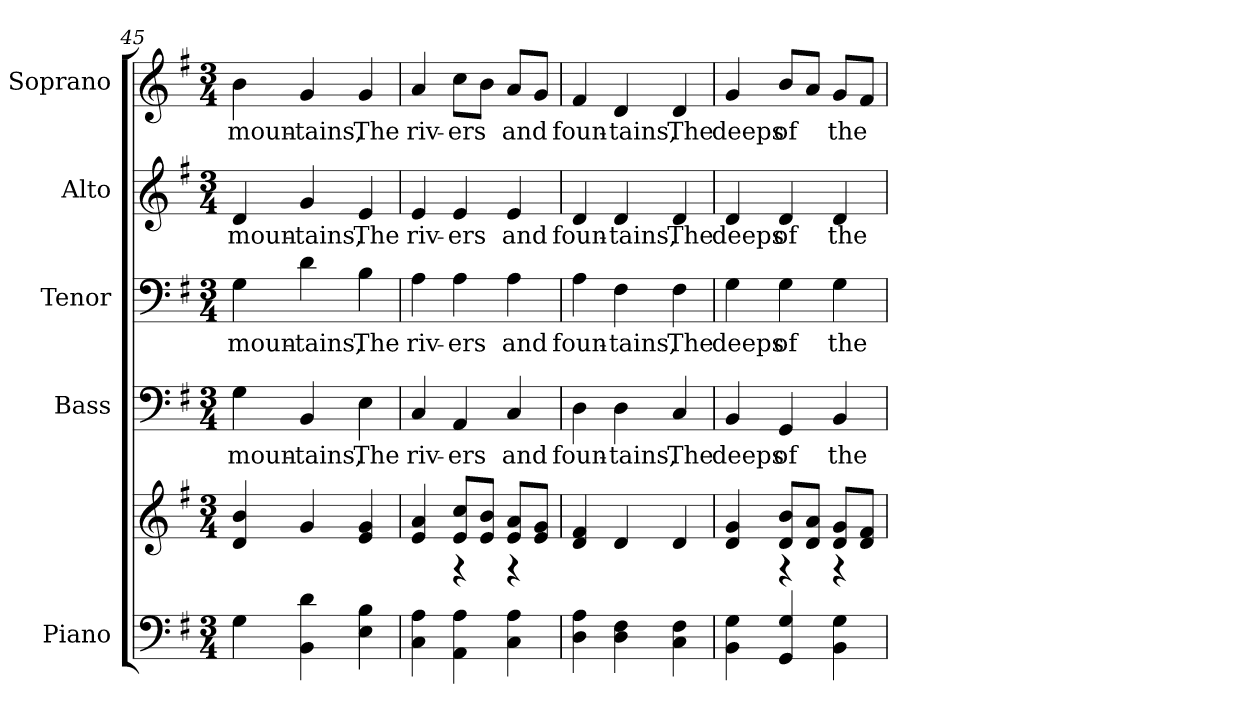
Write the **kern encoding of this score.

**kern	**kern	**kern	**text	**kern	**text	**kern	**text	**kern	**text
*part5	*part5	*part4	*part4	*part3	*part3	*part2	*part2	*part1	*part1
*staff6	*staff5	*staff4	*staff4	*staff3	*staff3	*staff2	*staff2	*staff1	*staff1
*I"Piano	*	*I"Bass	*	*I"Tenor	*	*I"Alto	*	*I"Soprano	*
*I'Pno.	*	*I'B.	*	*I'T.	*	*I'A.	*	*I'S.	*
*clefF4	*clefG2	*clefF4	*	*clefF4	*	*clefG2	*	*clefG2	*
*k[f#]	*k[f#]	*k[f#]	*	*k[f#]	*	*k[f#]	*	*k[f#]	*
*G:	*G:	*G:	*	*G:	*	*G:	*	*G:	*
*M3/4	*M3/4	*M3/4	*	*M3/4	*	*M3/4	*	*M3/4	*
=45	=45	=45	=45	=45	=45	=45	=45	=45	=45
!	!	!	!LO:LY:b:color=#000000	!	!	!	!	!	!
!	!	!	!	!	!LO:LY:b:color=#000000	!	!	!	!
!	!	!	!	!	!	!	!LO:LY:b:color=#000000	!	!
!	!	!	!	!	!	!	!	!	!LO:LY:b:color=#000000
4Gi\	4di/ 4bi	4Gi\	moun-	4Gi\	moun-	4di/	moun-	4bi\	moun-
!	!	!	!LO:LY:b:color=#000000	!	!	!	!	!	!
!	!	!	!	!	!LO:LY:b:color=#000000	!	!	!	!
!	!	!	!	!	!	!	!LO:LY:b:color=#000000	!	!
!	!	!	!	!	!	!	!	!	!LO:LY:b:color=#000000
4BBi\ 4di	4gi/	4BBi/	-tains,	4di\	-tains,	4gi/	-tains,	4gi/	-tains,
!	!	!	!LO:LY:b:color=#000000	!	!	!	!	!	!
!	!	!	!	!	!LO:LY:b:color=#000000	!	!	!	!
!	!	!	!	!	!	!	!LO:LY:b:color=#000000	!	!
!	!	!	!	!	!	!	!	!	!LO:LY:b:color=#000000
4Ei\ 4Bi	4ei/ 4gi	4Ei\	The	4Bi\	The	4ei/	The	4gi/	The
!!LO:PB:g=z
=46	=46	=46	=46	=46	=46	=46	=46	=46	=46
*	*^	*	*	*	*	*	*	*	*
!	!	!	!	!LO:LY:b:color=#000000	!	!	!	!	!	!
!	!	!	!	!	!	!LO:LY:b:color=#000000	!	!	!	!
!	!	!	!	!	!	!	!	!LO:LY:b:color=#000000	!	!
!	!	!	!	!	!	!	!	!	!	!LO:LY:b:color=#000000
4Ci\ 4Ai	4ei/ 4ai	4ryy	4Ci/	riv-	4Ai\	riv-	4ei/	riv-	4ai/	riv-
!	!	!	!	!LO:LY:b:color=#000000	!	!	!	!	!	!
!	!	!	!	!	!	!LO:LY:b:color=#000000	!	!	!	!
!	!	!	!	!	!	!	!	!LO:LY:b:color=#000000	!	!
!	!	!	!	!	!	!	!	!	!	!LO:LY:b:color=#000000
4AAi\ 4Ai	8ei/ 8cciL	4r	4AAi/	-ers	4Ai\	-ers	4ei/	-ers	8cci\L	-ers
.	8ei/ 8biJ	.	.	.	.	.	.	.	8bi\J	.
!	!	!	!	!LO:LY:b:color=#000000	!	!	!	!	!	!
!	!	!	!	!	!	!LO:LY:b:color=#000000	!	!	!	!
!	!	!	!	!	!	!	!	!LO:LY:b:color=#000000	!	!
!	!	!	!	!	!	!	!	!	!	!LO:LY:b:color=#000000
4Ci\ 4Ai	8ei/ 8aiL	4r	4Ci/	and	4Ai\	and	4ei/	and	8ai/L	and
.	8ei/ 8giJ	.	.	.	.	.	.	.	8gi/J	.
*	*v	*v	*	*	*	*	*	*	*	*
=47	=47	=47	=47	=47	=47	=47	=47	=47	=47
!	!	!	!LO:LY:b:color=#000000	!	!	!	!	!	!
!	!	!	!	!	!LO:LY:b:color=#000000	!	!	!	!
!	!	!	!	!	!	!	!LO:LY:b:color=#000000	!	!
!	!	!	!	!	!	!	!	!	!LO:LY:b:color=#000000
4Di\ 4Ai	4di/ 4f#i	4Di\	foun-	4Ai\	foun-	4di/	foun-	4f#i/	foun-
!	!	!	!LO:LY:b:color=#000000	!	!	!	!	!	!
!	!	!	!	!	!LO:LY:b:color=#000000	!	!	!	!
!	!	!	!	!	!	!	!LO:LY:b:color=#000000	!	!
!	!	!	!	!	!	!	!	!	!LO:LY:b:color=#000000
4Di\ 4F#i	4di/	4Di\	-tains,	4F#i\	-tains,	4di/	-tains,	4di/	-tains,
!	!	!	!LO:LY:b:color=#000000	!	!	!	!	!	!
!	!	!	!	!	!LO:LY:b:color=#000000	!	!	!	!
!	!	!	!	!	!	!	!LO:LY:b:color=#000000	!	!
!	!	!	!	!	!	!	!	!	!LO:LY:b:color=#000000
4Ci\ 4F#i	4di/	4Ci/	The	4F#i\	The	4di/	The	4di/	The
=48	=48	=48	=48	=48	=48	=48	=48	=48	=48
*	*^	*	*	*	*	*	*	*	*
!	!	!	!	!LO:LY:b:color=#000000	!	!	!	!	!	!
!	!	!	!	!	!	!LO:LY:b:color=#000000	!	!	!	!
!	!	!	!	!	!	!	!	!LO:LY:b:color=#000000	!	!
!	!	!	!	!	!	!	!	!	!	!LO:LY:b:color=#000000
4BBi\ 4Gi	4di/ 4gi	4ryy	4BBi/	deeps	4Gi\	deeps	4di/	deeps	4gi/	deeps
!	!	!	!	!LO:LY:b:color=#000000	!	!	!	!	!	!
!	!	!	!	!	!	!LO:LY:b:color=#000000	!	!	!	!
!	!	!	!	!	!	!	!	!LO:LY:b:color=#000000	!	!
!	!	!	!	!	!	!	!	!	!	!LO:LY:b:color=#000000
4GGi/ 4Gi	8di/ 8biL	4r	4GGi/	of	4Gi\	of	4di/	of	8bi/L	of
.	8di/ 8aiJ	.	.	.	.	.	.	.	8ai/J	.
!	!	!	!	!LO:LY:b:color=#000000	!	!	!	!	!	!
!	!	!	!	!	!	!LO:LY:b:color=#000000	!	!	!	!
!	!	!	!	!	!	!	!	!LO:LY:b:color=#000000	!	!
!	!	!	!	!	!	!	!	!	!	!LO:LY:b:color=#000000
4BBi\ 4Gi	8di/ 8giL	4r	4BBi/	the	4Gi\	the	4di/	the	8gi/L	the
.	8di/ 8f#iJ	.	.	.	.	.	.	.	8f#i/J	.
*	*v	*v	*	*	*	*	*	*	*	*
=	=	=	=	=	=	=	=	=	=
*-	*-	*-	*-	*-	*-	*-	*-	*-	*-
